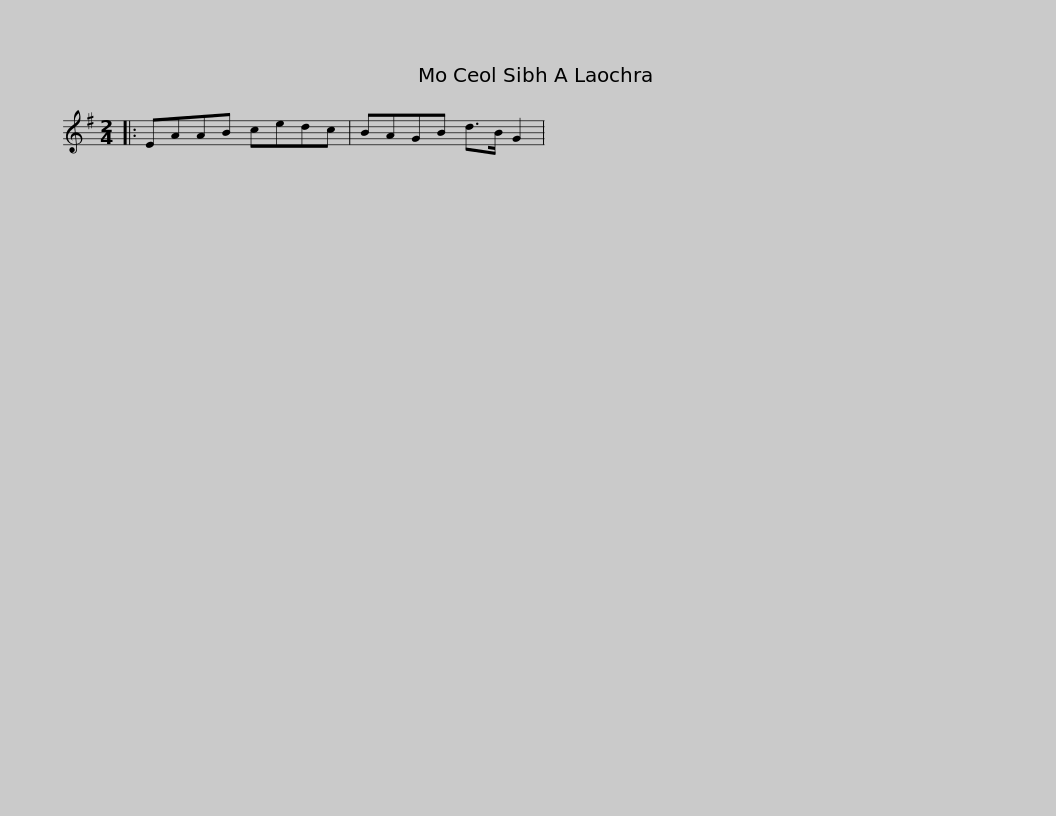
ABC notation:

X:1
L:1/8
M:2/4
I:linebreak $
K:G
V:1 treble
V:1
|: EAAB cedc | BAGB d>B G2 | %2
